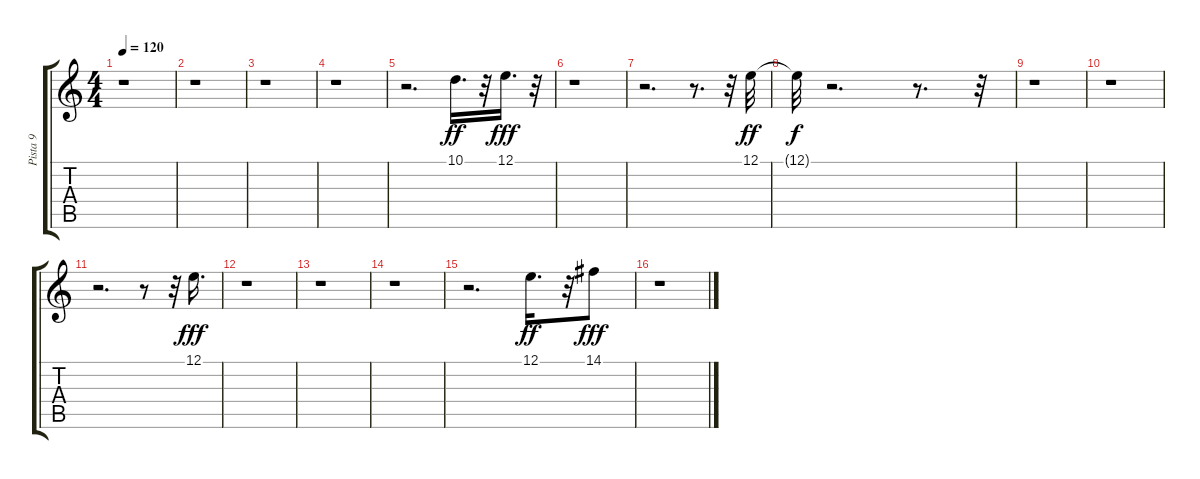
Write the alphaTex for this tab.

\track ("Pista 9" "Pista 9") {instrument orchestrahit}
\staff {score tabs}
\tuning (E4 B3 G3 D3 A2 E2) {hide}
\ts (4 4)
\tempo 120
\clef g2
\ks c
r.1{dy ff} |
r.1 |
r.1 |
r.1 |
r.2{d} 10.1.16{d} r.32 12.1.16{d dy fff} r.32 |
r.1 |
r.2{d} r.8{d} r.32 12.1.32{dy ff} |
12.1{t}.32{dy f} r.2{d} r.8{d} r.32 |
r.1 |
r.1 |
r.2{d} r.8 r.32 12.1.16{d dy fff} |
r.1 |
r.1 |
r.1 |
r.2{d} 12.1.16{d dy ff} r.32 14.1.8{dy fff} |
r.1
